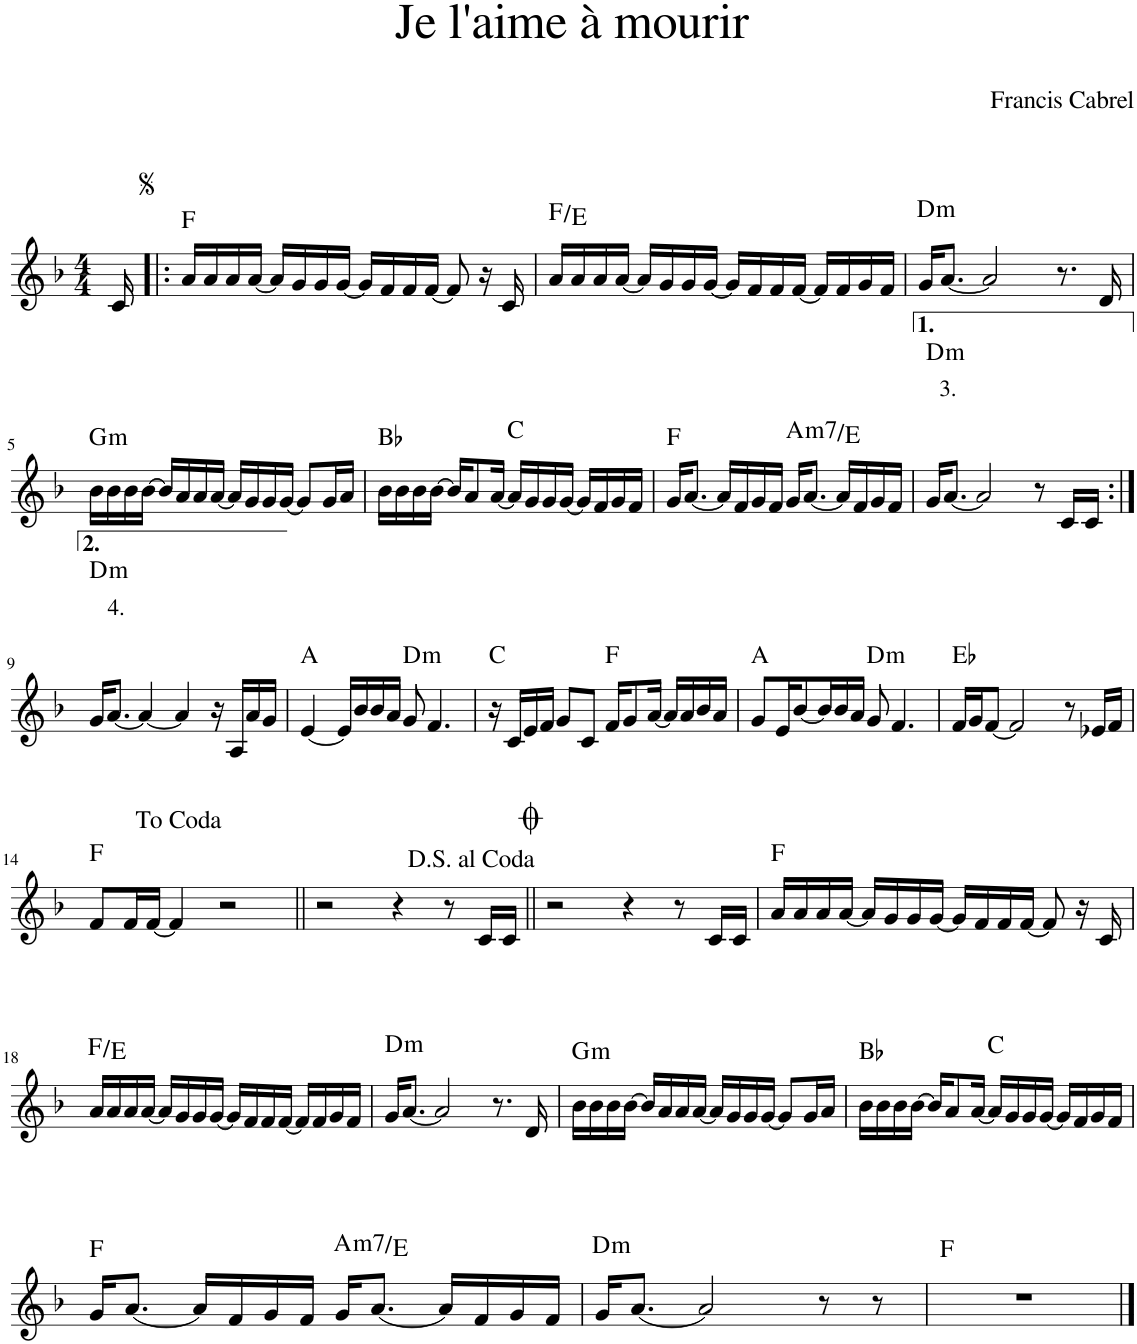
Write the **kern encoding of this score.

**kern	**text	**harte
*part1	*part1	*part1
*staff1	*staff1	*
*I"Piano	*	*
*I'Pno.	*	*
*clefG2	*	*
*k[b-]	*	*
*M4/4	*	*
=1	=1	=1
16c/	.	.
=2!|:	=2!|:	=2!|:
16a/LL	.	F:maj
16a/	.	.
16a/	.	.
[16a/JJ	.	.
16a/LL]	.	.
16g/	.	.
16g/	.	.
[16g/JJ	.	.
16g/LL]	.	.
16f/	.	.
16f/	.	.
[16f/JJ	.	.
8f/]	.	.
16r	.	.
16c/	.	.
=3	=3	=3
16a/LL	.	F:maj/7
16a/	.	.
16a/	.	.
[16a/JJ	.	.
16a/LL]	.	.
16g/	.	.
16g/	.	.
[16g/JJ	.	.
16g/LL]	.	.
16f/	.	.
16f/	.	.
[16f/JJ	.	.
16f/LL]	.	.
16f/	.	.
16g/	.	.
16f/JJ	.	.
=4	=4	=4
!	!	!LO:H:kt=m
16g/KL	.	D:min
[8.a/J	.	.
2a/]	.	.
8.r	.	.
16d/	.	.
!!LO:LB:g=z
=5	=5	=5
!	!	!LO:H:kt=m
16b-\LL	.	G:min
16b-\	.	.
16b-\	.	.
[16b-\JJ	.	.
16b-/LL]	.	.
16a/	.	.
16a/	.	.
[16a/JJ	.	.
16a/LL]	.	.
16g/	.	.
16g/	.	.
[16g/JJ	.	.
8g/L]	.	.
16g/L	.	.
16a/JJ	.	.
=6	=6	=6
16b-\LL	.	Bb:maj
16b-\	.	.
16b-\	.	.
[16b-\JJ	.	.
16b-/KL]	.	.
8a/	.	.
[16a/Jk	.	.
16a/LL]	.	C:maj
16g/	.	.
16g/	.	.
[16g/JJ	.	.
16g/LL]	.	.
16f/	.	.
16g/	.	.
16f/JJ	.	.
=7	=7	=7
16g/KL	.	F:maj
[8.a/J	.	.
16a/LL]	.	.
16f/	.	.
16g/	.	.
16f/JJ	.	.
!	!	!LO:H:kt=m7
16g/KL	.	A:min7/5
[8.a/J	.	.
16a/LL]	.	.
16f/	.	.
16g/	.	.
16f/JJ	.	.
=8	=8	=8
!	!	!LO:H:kt=m
16g/KL	.	D:min
!	!LO:LY:a	!
[8.a/J	3.	.
2a/]	.	.
8r	.	.
16c/LL	.	.
16c/JJ	.	.
!!LO:LB:g=z
=9:|!	=9:|!	=9:|!
!	!	!LO:H:kt=m
16g/KL	.	D:min
!	!LO:LY:a	!
[8.a/J	4.	.
4a/_	.	.
4a/]	.	.
16r	.	.
16A/LL	.	.
16a/	.	.
16g/JJ	.	.
=10	=10	=10
[4e/	.	A:maj
16e/LL]	.	.
16b-/	.	.
16b-/	.	.
16a/JJ	.	.
!	!	!LO:H:kt=m
8g/	.	D:min
4.f/	.	.
=11	=11	=11
16r	.	C:maj
16c/LL	.	.
16e/	.	.
16f/JJ	.	.
8g/L	.	.
8c/J	.	.
16f/KL	.	F:maj
8g/	.	.
[16a/Jk	.	.
16a/LL]	.	.
16a/	.	.
16b-/	.	.
16a/JJ	.	.
=12	=12	=12
8g/L	.	A:maj
16e/K	.	.
[8b-/	.	.
16b-/L]	.	.
16b-/	.	.
16a/JJ	.	.
!	!	!LO:H:kt=m
8g/	.	D:min
4.f/	.	.
=13	=13	=13
16f/LL	.	Eb:maj
16g/J	.	.
[8f/J	.	.
2f/]	.	.
8r	.	.
16e-X/LL	.	.
16f/JJ	.	.
!!LO:LB:g=z
=14	=14	=14
8f/L	.	F:maj
16f/L	.	.
[16f/JJ	.	.
4f/]	.	.
2r	.	.
=15||	=15||	=15||
2r	.	.
4r	.	.
8r	.	.
16c/LL	.	.
16c/JJ	.	.
=16||	=16||	=16||
2r	.	.
4r	.	.
8r	.	.
16c/LL	.	.
16c/JJ	.	.
=17	=17	=17
16a/LL	.	F:maj
16a/	.	.
16a/	.	.
[16a/JJ	.	.
16a/LL]	.	.
16g/	.	.
16g/	.	.
[16g/JJ	.	.
16g/LL]	.	.
16f/	.	.
16f/	.	.
[16f/JJ	.	.
8f/]	.	.
16r	.	.
16c/	.	.
!!LO:LB:g=z
=18	=18	=18
16a/LL	.	F:maj/7
16a/	.	.
16a/	.	.
[16a/JJ	.	.
16a/LL]	.	.
16g/	.	.
16g/	.	.
[16g/JJ	.	.
16g/LL]	.	.
16f/	.	.
16f/	.	.
[16f/JJ	.	.
16f/LL]	.	.
16f/	.	.
16g/	.	.
16f/JJ	.	.
=19	=19	=19
!	!	!LO:H:kt=m
16g/KL	.	D:min
[8.a/J	.	.
2a/]	.	.
8.r	.	.
16d/	.	.
=20	=20	=20
!	!	!LO:H:kt=m
16b-\LL	.	G:min
16b-\	.	.
16b-\	.	.
[16b-\JJ	.	.
16b-/LL]	.	.
16a/	.	.
16a/	.	.
[16a/JJ	.	.
16a/LL]	.	.
16g/	.	.
16g/	.	.
[16g/JJ	.	.
8g/L]	.	.
16g/L	.	.
16a/JJ	.	.
=21	=21	=21
16b-\LL	.	Bb:maj
16b-\	.	.
16b-\	.	.
[16b-\JJ	.	.
16b-/KL]	.	.
8a/	.	.
[16a/Jk	.	.
16a/LL]	.	C:maj
16g/	.	.
16g/	.	.
[16g/JJ	.	.
16g/LL]	.	.
16f/	.	.
16g/	.	.
16f/JJ	.	.
!!LO:LB:g=z
=22	=22	=22
16g/KL	.	F:maj
[8.a/J	.	.
16a/LL]	.	.
16f/	.	.
16g/	.	.
16f/JJ	.	.
!	!	!LO:H:kt=m7
16g/KL	.	A:min7/5
[8.a/J	.	.
16a/LL]	.	.
16f/	.	.
16g/	.	.
16f/JJ	.	.
=23	=23	=23
!	!	!LO:H:kt=m
16g/KL	.	D:min
[8.a/J	.	.
2a/]	.	.
8r	.	.
8r	.	.
=24	=24	=24
1r	.	F:maj
==	==	==
*-	*-	*-
